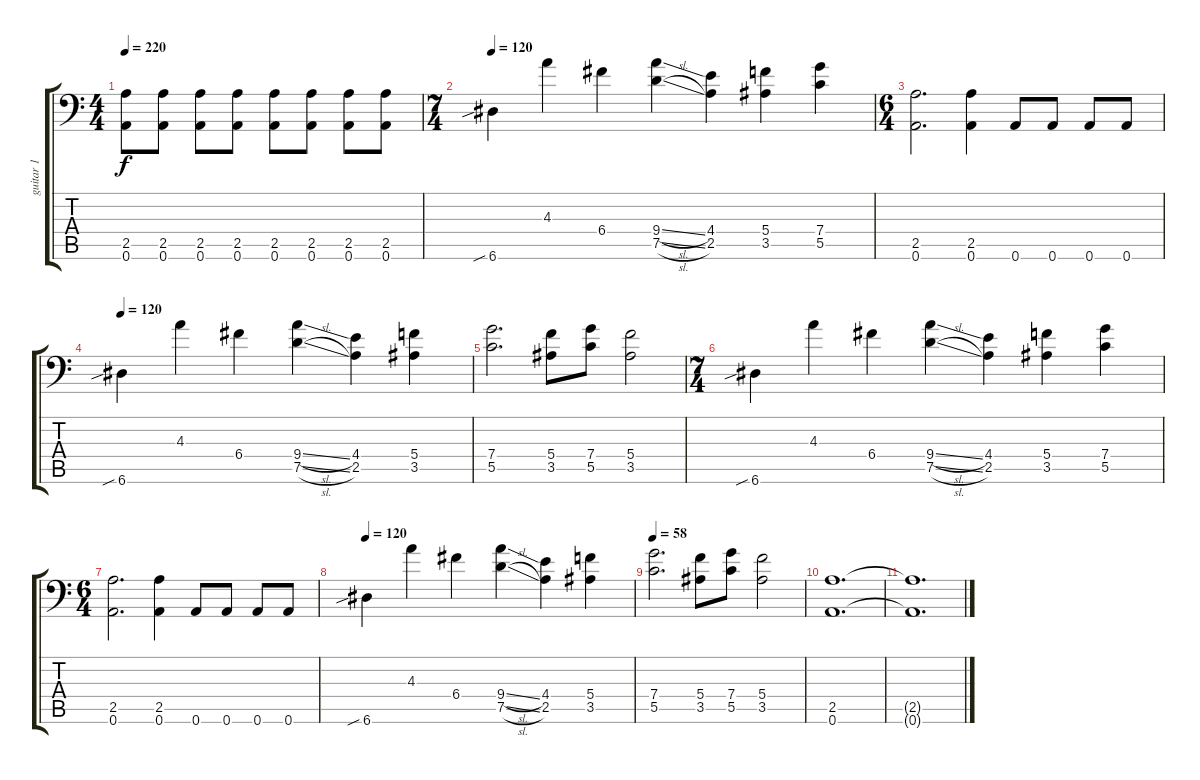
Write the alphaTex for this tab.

\track ("guitar 1" "guitar 1") {instrument distortionguitar}
\staff {score tabs}
\tuning (D4 A3 F3 C3 G2 A1) {hide}
\ts (4 4)
\tempo 220
\clef f4
\ks c
(2.5 0.6).8{dy f} (2.5 0.6).8 (2.5 0.6).8 (2.5 0.6).8 (2.5 0.6).8 (2.5 0.6).8 (2.5 0.6).8 (2.5 0.6).8 |
\ts (7 4)
\tempo 120
6.6{sib}.4 4.3.4 6.4.4 (9.4{sl} 7.5{sl}).4 (4.4 2.5).4 (5.4 3.5).4 (7.4 5.5).4 |
\ts (6 4)
(2.5 0.6).2{d} (2.5 0.6).4 0.6.8 0.6.8 0.6.8 0.6.8 |
\tempo 120
6.6{sib}.4 4.3.4 6.4.4 (9.4{sl} 7.5{sl}).4 (4.4 2.5).4 (5.4 3.5).4 |
(7.4 5.5).2{d} (5.4 3.5).8 (7.4 5.5).8 (5.4 3.5).2 |
\ts (7 4)
6.6{sib}.4 4.3.4 6.4.4 (9.4{sl} 7.5{sl}).4 (4.4 2.5).4 (5.4 3.5).4 (7.4 5.5).4 |
\ts (6 4)
(2.5 0.6).2{d} (2.5 0.6).4 0.6.8 0.6.8 0.6.8 0.6.8 |
\tempo 120
6.6{sib}.4 4.3.4 6.4.4 (9.4{sl} 7.5{sl}).4 (4.4 2.5).4 (5.4 3.5).4 |
\tempo 58
(7.4 5.5).2{d} (5.4 3.5).8 (7.4 5.5).8 (5.4 3.5).2 |
(2.5 0.6).1{d} |
(2.5{t} 0.6{t}).1{d}
